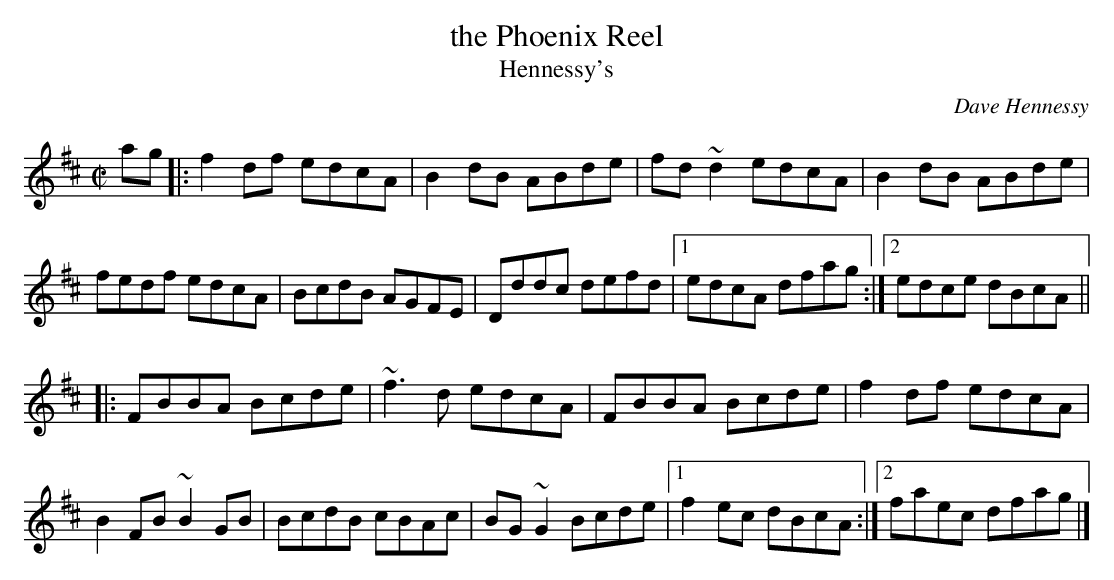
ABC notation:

X:1
T:the Phoenix Reel
T:Hennessy's
C:Dave Hennessy
M:C|
K:D
ag |: f2df edcA | B2dB ABde | fd~d2 edcA | B2dB ABde |
fedf edcA | BcdB AGFE | Dddc defd |1 edcA dfag :|2 edce dBcA ||
|: FBBA Bcde | ~f3d edcA | FBBA Bcde | f2df edcA |
B2FB ~B2GB | BcdB cBAc | BG~G2 Bcde |1 f2ec dBcA :|2 faec dfag |]
